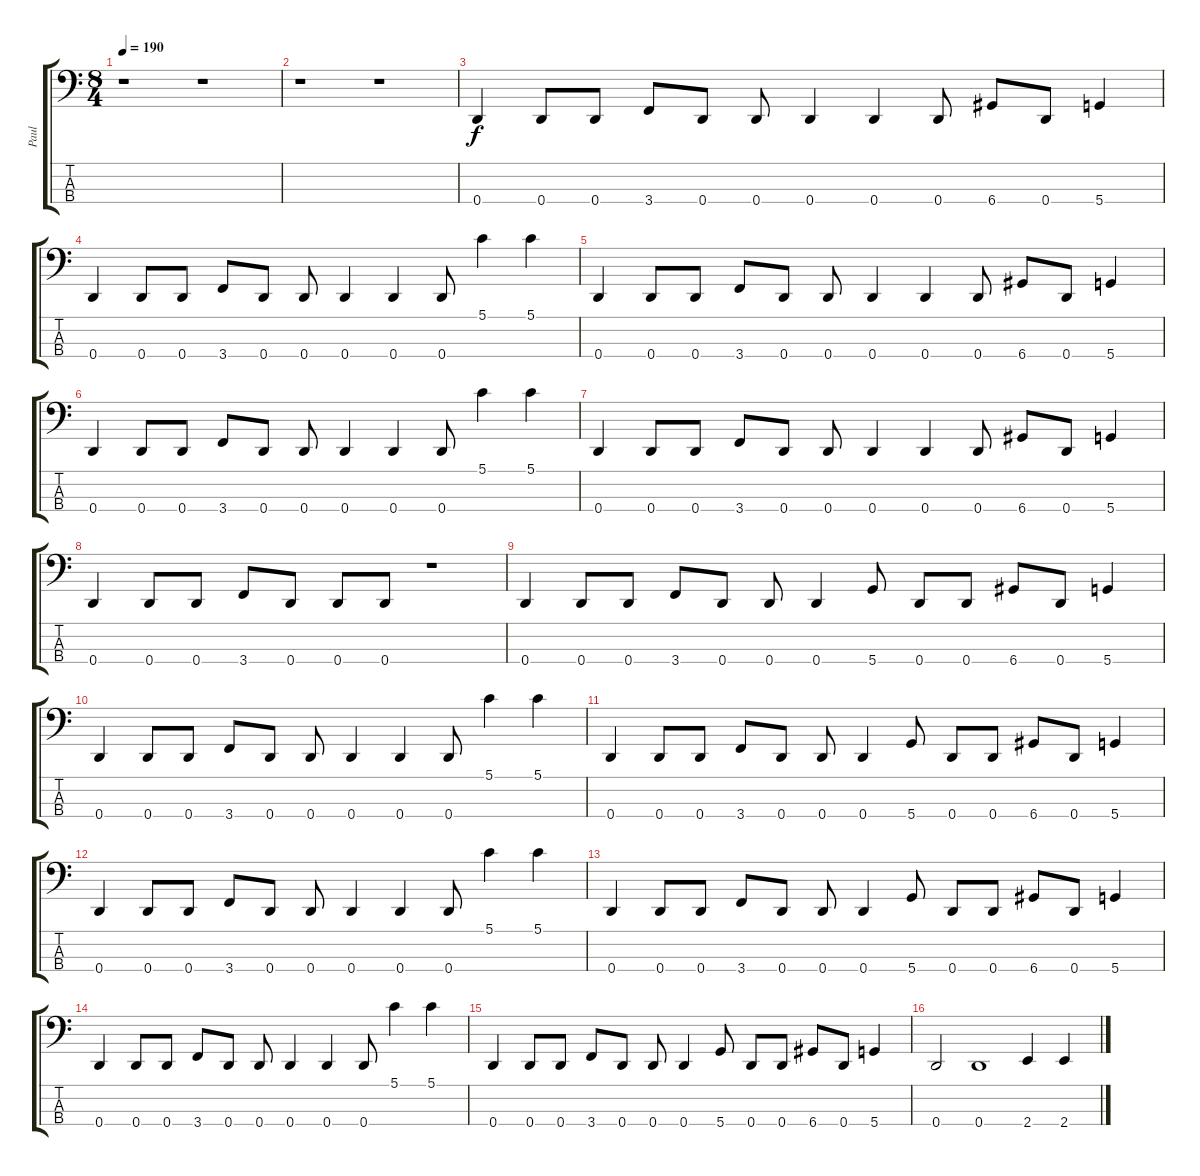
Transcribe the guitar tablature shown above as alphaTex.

\track ("Paul" "Paul") {instrument electricbassfinger}
\staff {score tabs}
\tuning (G2 D2 A1 D1) {hide}
\ts (8 4)
\tempo 190
\clef f4
\ks c
r.1{dy f instrument electricbassfinger} r.1 |
r.1 r.1 |
0.4.4 0.4.8 0.4.8 3.4.8 0.4.8 0.4.8 0.4.4 0.4.4 0.4.8 6.4.8 0.4.8 5.4.4 |
0.4.4 0.4.8 0.4.8 3.4.8 0.4.8 0.4.8 0.4.4 0.4.4 0.4.8 5.1.4 5.1.4 |
0.4.4 0.4.8 0.4.8 3.4.8 0.4.8 0.4.8 0.4.4 0.4.4 0.4.8 6.4.8 0.4.8 5.4.4 |
0.4.4 0.4.8 0.4.8 3.4.8 0.4.8 0.4.8 0.4.4 0.4.4 0.4.8 5.1.4 5.1.4 |
0.4.4 0.4.8 0.4.8 3.4.8 0.4.8 0.4.8 0.4.4 0.4.4 0.4.8 6.4.8 0.4.8 5.4.4 |
0.4.4 0.4.8 0.4.8 3.4.8 0.4.8 0.4.8 0.4.8 r.1 |
0.4.4 0.4.8 0.4.8 3.4.8 0.4.8 0.4.8 0.4.4 5.4.8 0.4.8 0.4.8 6.4.8 0.4.8 5.4.4 |
0.4.4 0.4.8 0.4.8 3.4.8 0.4.8 0.4.8 0.4.4 0.4.4 0.4.8 5.1.4 5.1.4 |
0.4.4 0.4.8 0.4.8 3.4.8 0.4.8 0.4.8 0.4.4 5.4.8 0.4.8 0.4.8 6.4.8 0.4.8 5.4.4 |
0.4.4 0.4.8 0.4.8 3.4.8 0.4.8 0.4.8 0.4.4 0.4.4 0.4.8 5.1.4 5.1.4 |
0.4.4 0.4.8 0.4.8 3.4.8 0.4.8 0.4.8 0.4.4 5.4.8 0.4.8 0.4.8 6.4.8 0.4.8 5.4.4 |
0.4.4 0.4.8 0.4.8 3.4.8 0.4.8 0.4.8 0.4.4 0.4.4 0.4.8 5.1.4 5.1.4 |
0.4.4 0.4.8 0.4.8 3.4.8 0.4.8 0.4.8 0.4.4 5.4.8 0.4.8 0.4.8 6.4.8 0.4.8 5.4.4 |
0.4.2 0.4.1 2.4.4 2.4.4
